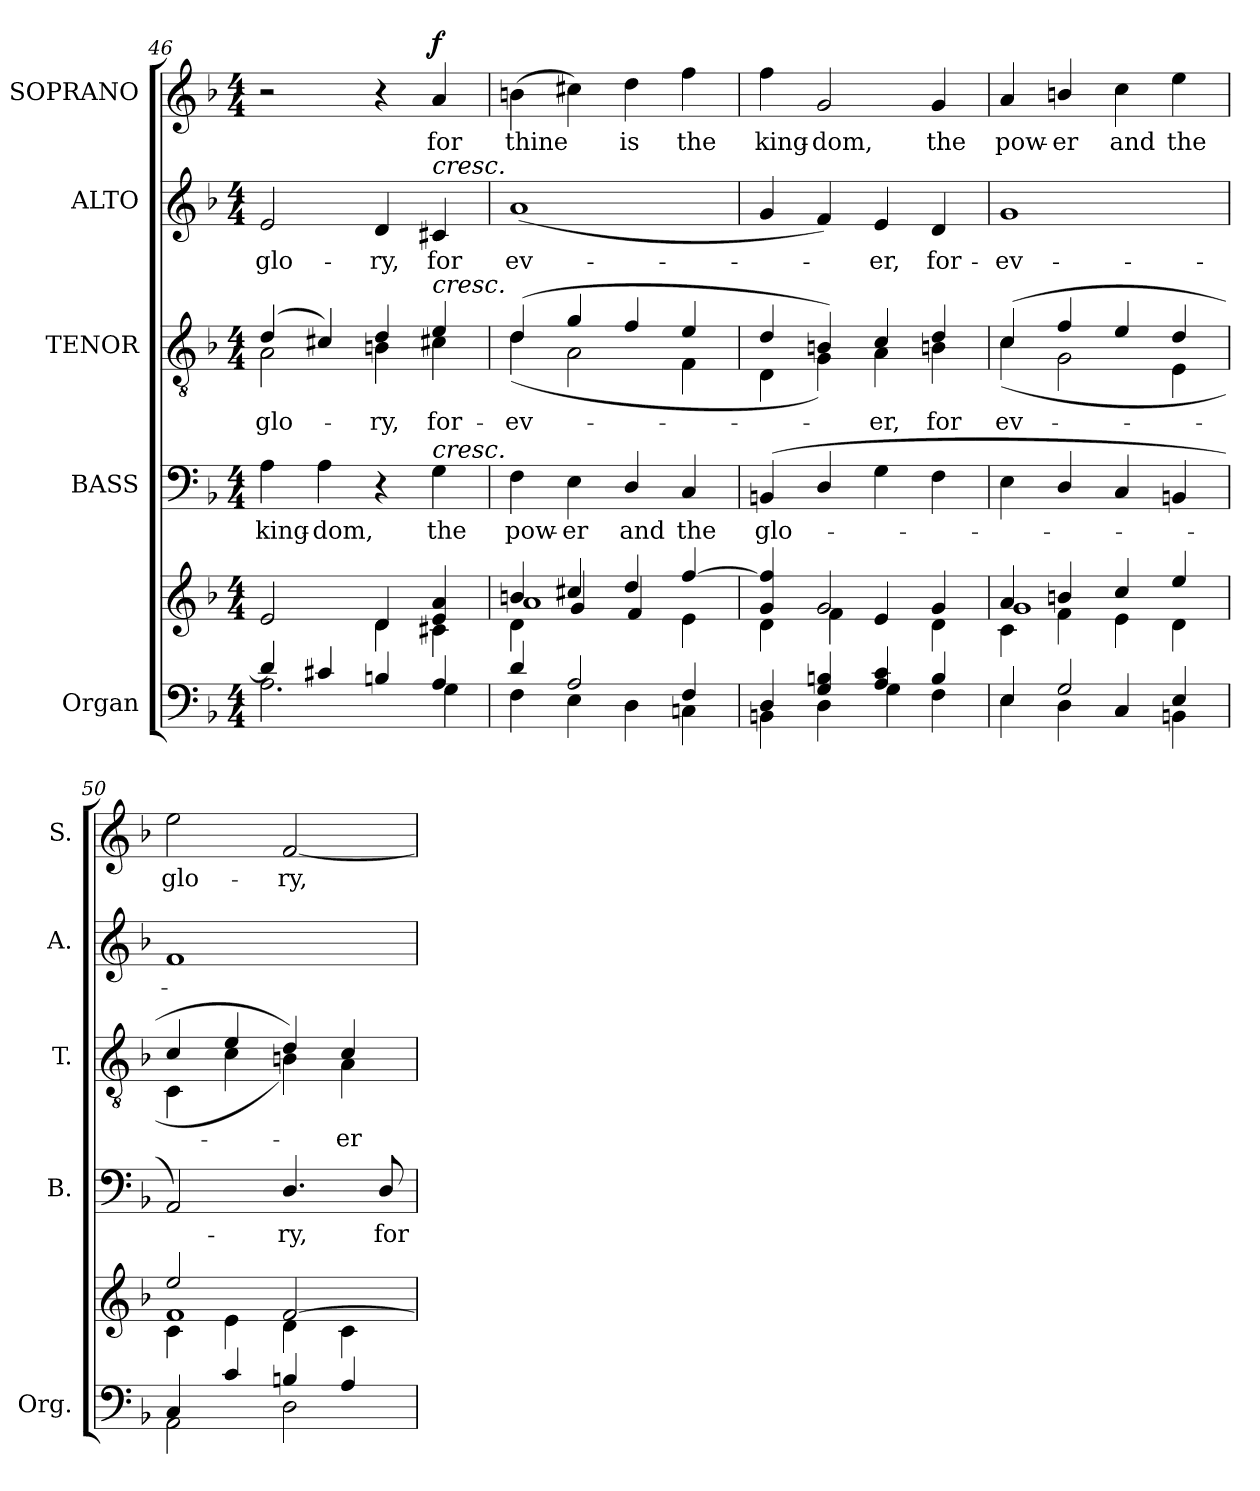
**kern	**kern	**kern	**text	**kern	**text	**kern	**text	**kern	**text	**dynam
*part5	*part5	*part4	*part4	*part3	*part3	*part2	*part2	*part1	*part1	*part1
*staff6	*staff5	*staff4	*staff4	*staff3	*staff3	*staff2	*staff2	*staff1	*staff1	*staff1
*I"Organ	*	*I"BASS	*	*I"TENOR	*	*I"ALTO	*	*I"SOPRANO	*	*
*I'Org.	*	*I'B.	*	*I'T.	*	*I'A.	*	*I'S.	*	*
*clefF4	*clefG2	*clefF4	*	*clefGv2	*	*clefG2	*	*clefG2	*	*
*	*	*	*	*ITrd7c12	*	*	*	*	*	*
*k[b-]	*k[b-]	*k[b-]	*	*k[b-]	*	*k[b-]	*	*k[b-]	*	*
*F:	*F:	*F:	*	*F:	*	*F:	*	*F:	*	*
*M4/4	*M4/4	*M4/4	*	*M4/4	*	*M4/4	*	*M4/4	*	*
=46	=46	=46	=46	=46	=46	=46	=46	=46	=46	=46
*^	*^	*	*	*	*	*	*	*	*	*
!	!	!	!	!	!LO:LY:b:color=#000000	!	!	!	!	!	!	!
*	*	*	*	*	*	*^	*	*	*	*	*	*
!	!	!	!	!	!	!	!	!LO:LY:b:color=#000000	!	!	!	!	!
!	!	!	!	!	!	!	!	!	!	!LO:LY:b:color=#000000	!	!	!
4di/]	2.Ai\	2ei/	2ryy	4Ai\	king-	(4Di/	2AAi\	glo-	2ei/	glo-	2r	.	.
!	!	!	!	!	!LO:LY:b:color=#000000	!	!	!	!	!	!	!	!
4c#Xi/	.	.	.	4Ai\	-dom,	4C#Xi/)	.	.	.	.	.	.	.
!	!	!	!	!	!	!	!	!LO:LY:b:color=#000000	!	!	!	!	!
!	!	!	!	!	!	!	!	!	!	!LO:LY:b:color=#000000	!	!	!
4Bni/	.	4di/	4di\	4r	.	4Di/	4BBni\	-ry,	4di/	-ry,	4r	.	.
!	!	!	!	!	!LO:LY:b:color=#000000	!	!	!	!	!	!	!	!
!	!	!	!	!	!	!	!	!LO:LY:b:color=#000000	!	!	!	!	!
!	!	!	!	!	!	!	!	!	!	!LO:LY:b:color=#000000	!	!	!
!	!	!	!	!	!	!	!	!	!LO:TX:a:i:t=cresc.	!	!	!	!
!	!	!	!	!	!	!LO:TX:a:i:t=cresc.	!	!	!	!	!	!	!
!	!	!	!	!LO:TX:a:i:t=cresc.	!	!	!	!	!	!	!	!	!
!	!	!	!	!	!	!	!	!	!	!	!	!LO:LY:b:color=#000000	!
4Ai/	4Gi\	4ei/ 4ai	4c#Xi\	4Gi\	the	4Ei/	4C#Xi\	for-	4c#Xi/	for	4ai/	for	f
!!LO:LB:g=z
=47	=47	=47	=47	=47	=47	=47	=47	=47	=47	=47	=47	=47	=47
*	*	*	*^	*	*	*	*	*	*	*	*	*	*
!	!	!	!	!	!	!LO:LY:b:color=#000000	!	!	!	!	!	!	!	!
!	!	!	!	!	!	!	!	!	!LO:LY:b:color=#000000	!	!	!	!	!
!	!	!	!	!	!	!	!	!	!	!	!LO:LY:b:color=#000000	!	!	!
!	!	!	!	!	!	!	!	!	!	!	!	!	!LO:LY:b:color=#000000	!
4di/	4Fi\	4bni/	4di\	1ai	4Fi\	pow-	(4Di/	(4Di\	-ev-	(1ai	ev-	(4bni\	thine	.
!	!	!	!	!	!	!LO:LY:b:color=#000000	!	!	!	!	!	!	!	!
2Ai/	4Ei\	4cc#Xi/	4gi/	.	4Ei\	-er	4Gi/	2AAi\	.	.	.	4cc#Xi\)	.	.
!	!	!	!	!	!	!LO:LY:b:color=#000000	!	!	!	!	!	!	!	!
!	!	!	!	!	!	!	!	!	!	!	!	!	!LO:LY:b:color=#000000	!
.	4Di\	4ddi/	4fi/	.	4Di/	and	4Fi/	.	.	.	.	4ddi\	is	.
!	!	!	!	!	!	!LO:LY:b:color=#000000	!	!	!	!	!	!	!	!
!	!	!	!	!	!	!	!	!	!	!	!	!	!LO:LY:b:color=#000000	!
4Fi/	4Cni\	[4ffi/	4ei\	.	4Ci/	the	4Ei/	4FFi\	.	.	.	4ffi\	the	.
*	*	*	*v	*v	*	*	*	*	*	*	*	*	*	*
=48	=48	=48	=48	=48	=48	=48	=48	=48	=48	=48	=48	=48	=48
!	!	!	!	!	!LO:LY:b:color=#000000	!	!	!	!	!	!	!	!
!	!	!	!	!	!	!	!	!	!	!	!	!LO:LY:b:color=#000000	!
4Di/	4BBni\	4gi/ 4ffi]	4di\	(4BBni/	glo-	4Di/	4DDi\	.	4gi/	.	4ffi\	king-	.
!	!	!	!	!	!	!	!	!	!	!	!	!LO:LY:b:color=#000000	!
4Gi/ 4Bni	4Di\	2gi/	4fi\	4Di/	.	4BBni/)	4GGi\)	.	4fi/)	.	2gi/	-dom,	.
!	!	!	!	!	!	!	!	!LO:LY:b:color=#000000	!	!	!	!	!
!	!	!	!	!	!	!	!	!	!	!LO:LY:b:color=#000000	!	!	!
4Ai/ 4ci	4Gi\	.	4ei/	4Gi\	.	4Ci/	4AAi\	-er,	4ei/	-er,	.	.	.
!	!	!	!	!	!	!	!	!LO:LY:b:color=#000000	!	!	!	!	!
!	!	!	!	!	!	!	!	!	!	!LO:LY:b:color=#000000	!	!	!
!	!	!	!	!	!	!	!	!	!	!	!	!LO:LY:b:color=#000000	!
4Bi/	4Fi\	4gi/	4di\	4Fi\	.	4Di/	4BBni\	for	4di/	for-	4gi/	the	.
=49	=49	=49	=49	=49	=49	=49	=49	=49	=49	=49	=49	=49	=49
*	*	*	*^	*	*	*	*	*	*	*	*	*	*
!	!	!	!	!	!	!	!	!	!LO:LY:b:color=#000000	!	!	!	!	!
!	!	!	!	!	!	!	!	!	!	!	!LO:LY:b:color=#000000	!	!	!
!	!	!	!	!	!	!	!	!	!	!	!	!	!LO:LY:b:color=#000000	!
4Ei/	4Ei\	4ai/	4ci\	1gi	4Ei\	.	(4Ci/	(4Ci\	ev-	1gi	-ev-	4ai/	pow-	.
!	!	!	!	!	!	!	!	!	!	!	!	!	!LO:LY:b:color=#000000	!
2Gi/	4Di\	4bni/	4fi\	.	4Di/	.	4Fi/	2GGi\	.	.	.	4bni/	-er	.
!	!	!	!	!	!	!	!	!	!	!	!	!	!LO:LY:b:color=#000000	!
.	4Ci/	4cci/	4ei\	.	4Ci/	.	4Ei/	.	.	.	.	4cci\	and	.
!	!	!	!	!	!	!	!	!	!	!	!	!	!LO:LY:b:color=#000000	!
4Ei/	4BBni\	4eei/	4di\	.	4BBni/	.	4Di/	4EEi\	.	.	.	4eei\	the	.
=50	=50	=50	=50	=50	=50	=50	=50	=50	=50	=50	=50	=50	=50	=50
!	!	!	!	!	!	!	!	!	!	!	!	!	!LO:LY:b:color=#000000	!
4Ci/	2AAi\	2eei/	4ci\	1fi	2AAi/)	.	4Ci/	4CCi\	.	1fi	.	2eei\	glo-	.
4ci/	.	.	4ei\	.	.	.	4Ei/	4Ci\	.	.	.	.	.	.
!	!	!	!	!	!	!LO:LY:b:color=#000000	!	!	!	!	!	!	!	!
!	!	!	!	!	!	!	!	!	!	!	!	!	!LO:LY:b:color=#000000	!
4Bni/	2Di\	[2fi/	4di\	.	4.Di/	-ry,	4Di/)	4BBni\)	.	.	.	[2fi/	-ry,	.
!	!	!	!	!	!	!	!	!	!LO:LY:b:color=#000000	!	!	!	!	!
4Ai/	.	.	4ci\	.	.	.	4Ci/	4AAi\	-er-	.	.	.	.	.
!	!	!	!	!	!	!LO:LY:b:color=#000000	!	!	!	!	!	!	!	!
.	.	.	.	.	8Di/	for	.	.	.	.	.	.	.	.
*v	*v	*	*	*	*	*	*v	*v	*	*	*	*	*	*
*	*v	*v	*v	*	*	*	*	*	*	*	*	*
=	=	=	=	=	=	=	=	=	=	=
*-	*-	*-	*-	*-	*-	*-	*-	*-	*-	*-
